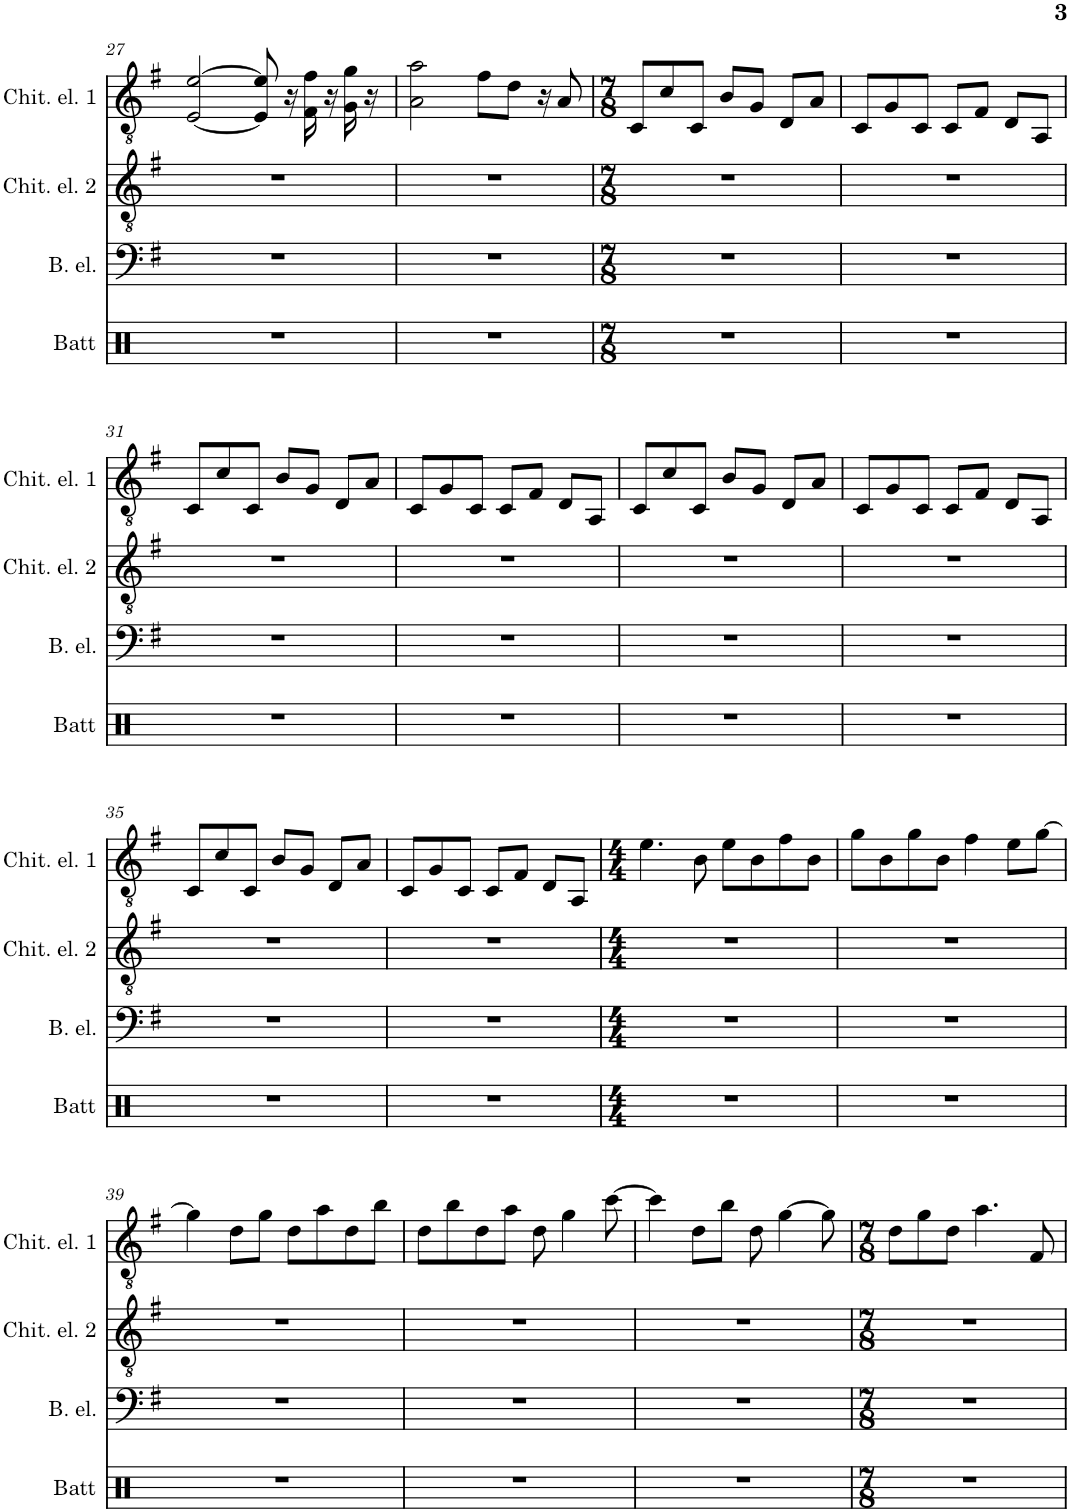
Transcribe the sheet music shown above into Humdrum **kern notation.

**kern	**kern	**kern	**kern
*part4	*part3	*part2	*part1
*staff4	*staff3	*staff2	*staff1
*I"Batteria.	*I"Basso elettrico	*I"Chitarra elettrica 2	*I"Chitarra elettrica 1
*I'Batt	*I'B. el.	*I'Chit. el. 2	*I'Chit. el. 1
!!LO:PB:g=z
*clefX	*clefF4	*clefGv2	*clefGv2
*	*Trd7c12	*	*
*k[]	*k[f#]	*k[f#]	*k[f#]
*M15/16	*M15/16	*M15/16	*M15/16
=27	=27	=27	=27
2...r	2...r	2...r	[2E/ [2e/
.	.	.	8E/] 8e/]
.	.	.	16r
.	.	.	16F#\ 16f#\
.	.	.	16r
.	.	.	16G\ 16g\
.	.	.	16r
=28	=28	=28	=28
2...r	2...r	2...r	2A\ 2a\
.	.	.	8f#\L
.	.	.	8d\J
.	.	.	16r
.	.	.	8A/
=29	=29	=29	=29
*M7/8	*M7/8	*M7/8	*M7/8
2..r	2..r	2..r	8C/L
.	.	.	8c/
.	.	.	8C/J
.	.	.	8B/L
.	.	.	8G/J
.	.	.	8D/L
.	.	.	8A/J
=30	=30	=30	=30
2..r	2..r	2..r	8C/L
.	.	.	8G/
.	.	.	8C/J
.	.	.	8C/L
.	.	.	8F#/J
.	.	.	8D/L
.	.	.	8AA/J
!!LO:LB:g=z
=31	=31	=31	=31
2..r	2..r	2..r	8C/L
.	.	.	8c/
.	.	.	8C/J
.	.	.	8B/L
.	.	.	8G/J
.	.	.	8D/L
.	.	.	8A/J
=32	=32	=32	=32
2..r	2..r	2..r	8C/L
.	.	.	8G/
.	.	.	8C/J
.	.	.	8C/L
.	.	.	8F#/J
.	.	.	8D/L
.	.	.	8AA/J
=33	=33	=33	=33
2..r	2..r	2..r	8C/L
.	.	.	8c/
.	.	.	8C/J
.	.	.	8B/L
.	.	.	8G/J
.	.	.	8D/L
.	.	.	8A/J
=34	=34	=34	=34
2..r	2..r	2..r	8C/L
.	.	.	8G/
.	.	.	8C/J
.	.	.	8C/L
.	.	.	8F#/J
.	.	.	8D/L
.	.	.	8AA/J
!!LO:LB:g=z
=35	=35	=35	=35
2..r	2..r	2..r	8C/L
.	.	.	8c/
.	.	.	8C/J
.	.	.	8B/L
.	.	.	8G/J
.	.	.	8D/L
.	.	.	8A/J
=36	=36	=36	=36
2..r	2..r	2..r	8C/L
.	.	.	8G/
.	.	.	8C/J
.	.	.	8C/L
.	.	.	8F#/J
.	.	.	8D/L
.	.	.	8AA/J
=37	=37	=37	=37
*M4/4	*M4/4	*M4/4	*M4/4
1r	1r	1r	4.e\
.	.	.	8B\
.	.	.	8e\L
.	.	.	8B\
.	.	.	8f#\
.	.	.	8B\J
=38	=38	=38	=38
1r	1r	1r	8g\L
.	.	.	8B\
.	.	.	8g\
.	.	.	8B\J
.	.	.	4f#\
.	.	.	8e\L
.	.	.	[8g\J
!!LO:LB:g=z
=39	=39	=39	=39
1r	1r	1r	4g\]
.	.	.	8d\L
.	.	.	8g\J
.	.	.	8d\L
.	.	.	8a\
.	.	.	8d\
.	.	.	8b\J
=40	=40	=40	=40
1r	1r	1r	8d\L
.	.	.	8b\
.	.	.	8d\
.	.	.	8a\J
.	.	.	8d\
.	.	.	4g\
.	.	.	[8cc\
=41	=41	=41	=41
1r	1r	1r	4cc\]
.	.	.	8d\L
.	.	.	8b\J
.	.	.	8d\
.	.	.	[4g\
.	.	.	8g\]
=42	=42	=42	=42
*M7/8	*M7/8	*M7/8	*M7/8
2..r	2..r	2..r	8d\L
.	.	.	8g\
.	.	.	8d\J
.	.	.	4.a\
.	.	.	8F#/
=	=	=	=
*-	*-	*-	*-
